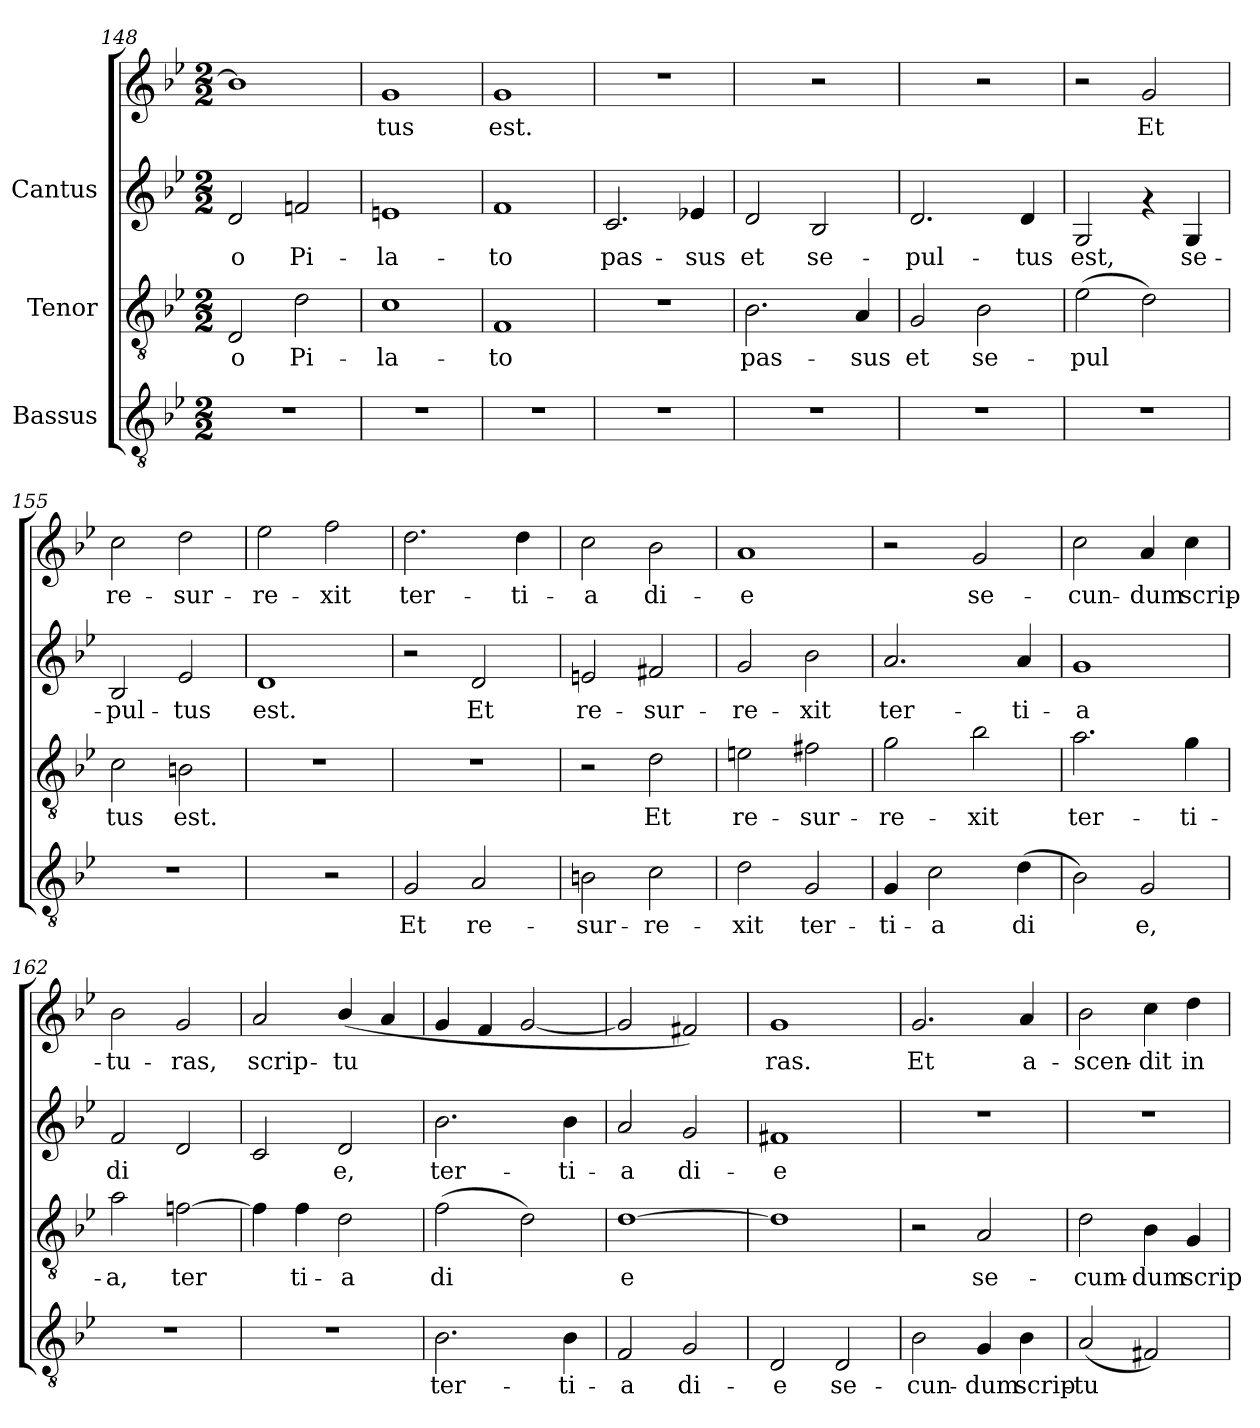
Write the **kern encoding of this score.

**kern	**text	**kern	**text	**kern	**text	**kern	**text
*part3	*part3	*part2	*part2	*part1	*part1	*part1	*part1
*staff4	*staff4	*staff3	*staff3	*staff2	*staff2	*staff1	*staff1
*I"Bassus	*	*I"Tenor	*	*I"Cantus	*	*	*
!!LO:LB:g=z
*clefGv2	*	*clefGv2	*	*clefG2	*	*clefG2	*
*k[b-e-]	*	*k[b-e-]	*	*k[b-e-]	*	*k[b-e-]	*
*B-:	*	*B-:	*	*B-:	*	*B-:	*
*M2/2	*	*M2/2	*	*M2/2	*	*M2/2	*
=148	=148	=148	=148	=148	=148	=148	=148
!	!	!	!LO:LY:b:cj	!	!LO:LY:b:cj	!	!
1r	.	2D/	-o	2d/	-o	1b-]	.
!	!	!	!LO:LY:b:cj	!	!LO:LY:b:cj	!	!
.	.	2d\	Pi-	2fn/	Pi-	.	.
=149	=149	=149	=149	=149	=149	=149	=149
!	!	!	!LO:LY:b:cj	!	!LO:LY:b:cj	!	!LO:LY:b:cj
1r	.	1c	-la-	1en	la-	1g	-tus
=150	=150	=150	=150	=150	=150	=150	=150
!	!	!	!LO:LY:b:cj	!	!LO:LY:b:cj	!	!LO:LY:b:cj
1r	.	1F	-to	1f	to	1g	-est.
=151	=151	=151	=151	=151	=151	=151	=151
!	!	!	!	!	!LO:LY:b:cj	!	!
1r	.	1r	.	2.c/	pas-	1r	.
!	!	!	!	!	!LO:LY:b:cj	!	!
.	.	.	.	4e-X/	-sus	.	.
!!LO:LB:g=z
=152	=152	=152	=152	=152	=152	=152	=152
!	!	!	!LO:LY:b:cj	!	!LO:LY:b:cj	!	!
1r	.	2.B-\	pas-	2d/	et	2ryy	.
!	!	!	!	!	!LO:LY:b:cj	!	!
.	.	.	.	2B-/	se-	2r	.
!	!	!	!LO:LY:b:cj	!	!	!	!
.	.	4A/	-sus	.	.	.	.
!!LO:LB:g=z
=153	=153	=153	=153	=153	=153	=153	=153
!	!	!	!LO:LY:b:cj	!	!LO:LY:b:cj	!	!
1r	.	2G/	et	2.d/	-pul-	2ryy	.
!	!	!	!LO:LY:b:cj	!	!	!	!
.	.	2B-\	se-	.	.	2r	.
!	!	!	!	!	!LO:LY:b:cj	!	!
.	.	.	.	4d/	-tus	.	.
!!LO:LB:g=z
=154	=154	=154	=154	=154	=154	=154	=154
!	!	!	!LO:LY:b:cj	!	!LO:LY:b:cj	!	!
1r	.	(>2e-\	-pul-	2G/	est,	2r	.
!	!	!	!LO:LY:b:cj	!	!	!	!LO:LY:b:cj
.	.	2d\)	--	4rf	.	2g/	Et
!	!	!	!	!	!LO:LY:b:cj	!	!
.	.	.	.	4G/	se-	.	.
!!LO:PB:g=z
=155	=155	=155	=155	=155	=155	=155	=155
!	!	!	!LO:LY:b:cj	!	!LO:LY:b:cj	!	!LO:LY:b:cj
1r	.	2c\	-tus	2B-/	-pul-	2cc\	-re-
!	!	!	!LO:LY:b:cj	!	!LO:LY:b:cj	!	!LO:LY:b:cj
.	.	2Bn\	est.	2e-/	-tus	2dd\	-sur-
!!LO:LB:g=z
=156	=156	=156	=156	=156	=156	=156	=156
!	!	!	!	!	!LO:LY:b:cj	!	!LO:LY:b:cj
2ryy	.	1r	.	1d	est.	2ee-\	re-
!	!	!	!	!	!	!	!LO:LY:b:cj
2r	.	.	.	.	.	2ff\	-xit
!!LO:LB:g=z
=157	=157	=157	=157	=157	=157	=157	=157
!	!LO:LY:b:cj	!	!	!	!	!	!LO:LY:b:cj
2G/	Et	1r	.	2r	.	2.dd\	ter-
!	!LO:LY:b:cj	!	!	!	!LO:LY:b:cj	!	!
2A/	re-	.	.	2d/	-Et	.	.
!	!	!	!	!	!	!	!LO:LY:b:cj
.	.	.	.	.	.	4dd\	-ti-
!!LO:LB:g=z
=158	=158	=158	=158	=158	=158	=158	=158
!	!LO:LY:b:cj	!	!	!	!LO:LY:b:cj	!	!LO:LY:b:cj
2Bn\	-sur-	2r	.	2en/	-re-	2cc\	a
!	!LO:LY:b:cj	!	!LO:LY:b:cj	!	!LO:LY:b:cj	!	!LO:LY:b:cj
2c\	-re-	2d\	Et	2f#X/	-sur-	2b-\	di-
!!LO:LB:g=z
=159	=159	=159	=159	=159	=159	=159	=159
!	!LO:LY:b:cj	!	!LO:LY:b:cj	!	!LO:LY:b:cj	!	!LO:LY:b:cj
2d\	-xit	2en\	re-	2g/	re-	1a	-e
!	!LO:LY:b:cj	!	!LO:LY:b:cj	!	!LO:LY:b:cj	!	!
2G/	ter-	2f#X\	-sur-	2b-\	-xit	.	.
!!LO:PB:g=z
=160	=160	=160	=160	=160	=160	=160	=160
!	!LO:LY:b:cj	!	!LO:LY:b:cj	!	!LO:LY:b:cj	!	!
4G/	-ti-	2g\	-re-	2.a/	-ter-	2r	.
!	!LO:LY:b:cj	!	!	!	!	!	!
2c\	-a	.	.	.	.	.	.
!	!	!	!LO:LY:b:cj	!	!	!	!LO:LY:b:cj
.	.	2b-\	-xit	.	.	2g/	se-
!	!LO:LY:b:cj	!	!	!	!LO:LY:b:cj	!	!
(>4d\	di-	.	.	4a/	-ti-	.	.
!!LO:LB:g=z
=161	=161	=161	=161	=161	=161	=161	=161
!	!LO:LY:b:cj	!	!LO:LY:b:cj	!	!LO:LY:b:cj	!	!LO:LY:b:cj
2B-\)	-	2.a\	ter-	1g	-a	2cc\	-cun-
!	!LO:LY:b:cj	!	!	!	!	!	!LO:LY:b:cj
2G/	e,	.	.	.	.	4a/	-dum
!	!	!	!LO:LY:b:cj	!	!	!	!LO:LY:b:cj
.	.	4g\	-ti-	.	.	4cc\	scrip-
!!LO:LB:g=z
=162	=162	=162	=162	=162	=162	=162	=162
!	!	!	!LO:LY:b:cj	!	!LO:LY:b:cj	!	!LO:LY:b:cj
1r	.	2a\	-a,	2f/	di-	2b-\	tu-
!	!	!	!LO:LY:b:cj	!	!LO:LY:b:cj	!	!LO:LY:b:cj
.	.	[>2fn\	ter-	2d/	--	2g/	-ras,
!!LO:LB:g=z
=163	=163	=163	=163	=163	=163	=163	=163
!	!	!	!LO:LY:b:cj	!	!LO:LY:b:cj	!	!LO:LY:b:cj
1r	.	4f\]	-	2c/	-	2a/	-scrip-
!	!	!	!LO:LY:b:cj	!	!	!	!
.	.	4f\	ti-	.	.	.	.
!	!	!	!LO:LY:b:cj	!	!LO:LY:b:cj	!	!LO:LY:b:cj
.	.	2d\	-a	2d/	e,	(<4b-/	-tu-
!	!	!	!	!	!	!	!LO:LY:b:cj
.	.	.	.	.	.	4a/	--
!!LO:PB:g=z
=164	=164	=164	=164	=164	=164	=164	=164
!	!LO:LY:b:cj	!	!LO:LY:b:cj	!	!LO:LY:b:cj	!	!
2.B-\	ter-	(>2f\	di-	2.b-\	ter-	4g/	.
.	.	.	.	.	.	4f/	.
!	!	!	!LO:LY:b:cj	!	!	!	!
.	.	2d\)	--	.	.	[<2g/	.
!	!LO:LY:b:cj	!	!	!	!LO:LY:b:cj	!	!
4B-\	-ti-	.	.	4b-\	-ti-	.	.
!!LO:LB:g=z
=165	=165	=165	=165	=165	=165	=165	=165
!	!LO:LY:b:cj	!	!LO:LY:b:cj	!	!LO:LY:b:cj	!	!
2F/	-a	[>1d	-e	2a/	-a	2g/]	.
!	!LO:LY:b:cj	!	!	!	!LO:LY:b:cj	!	!
2G/	di-	.	.	2g/	di-	2f#X/)	.
!!LO:LB:g=z
=166	=166	=166	=166	=166	=166	=166	=166
!	!LO:LY:b:cj	!	!	!	!LO:LY:b:cj	!	!LO:LY:b:cj
2D/	-e	1d]	.	1f#X	e	1g	-ras.
!	!LO:LY:b:cj	!	!	!	!	!	!
2D/	se-	.	.	.	.	.	.
!!LO:LB:g=z
=167	=167	=167	=167	=167	=167	=167	=167
!	!LO:LY:b:cj	!	!	!	!	!	!LO:LY:b:cj
2B-\	-cun-	2r	.	1r	.	2.g/	Et
!	!LO:LY:b:cj	!	!LO:LY:b:cj	!	!	!	!
4G/	-dum	2A/	se-	.	.	.	.
!	!LO:LY:b:cj	!	!	!	!	!	!LO:LY:b:cj
4B-\	scrip-	.	.	.	.	4a/	a-
!!LO:PB:g=z
=168	=168	=168	=168	=168	=168	=168	=168
!	!LO:LY:b:cj	!	!LO:LY:b:cj	!	!	!	!LO:LY:b:cj
(<2A/	-tu-	2d\	-cum-	1r	.	2b-\	-scen-
!	!LO:LY:b:cj	!	!LO:LY:b:cj	!	!	!	!LO:LY:b:cj
2F#X/)	--	4B-\	-dum	.	.	4cc\	-dit
!	!	!	!LO:LY:b:cj	!	!	!	!LO:LY:b:cj
.	.	4G/	scrip-	.	.	4dd\	in
=	=	=	=	=	=	=	=
*-	*-	*-	*-	*-	*-	*-	*-
